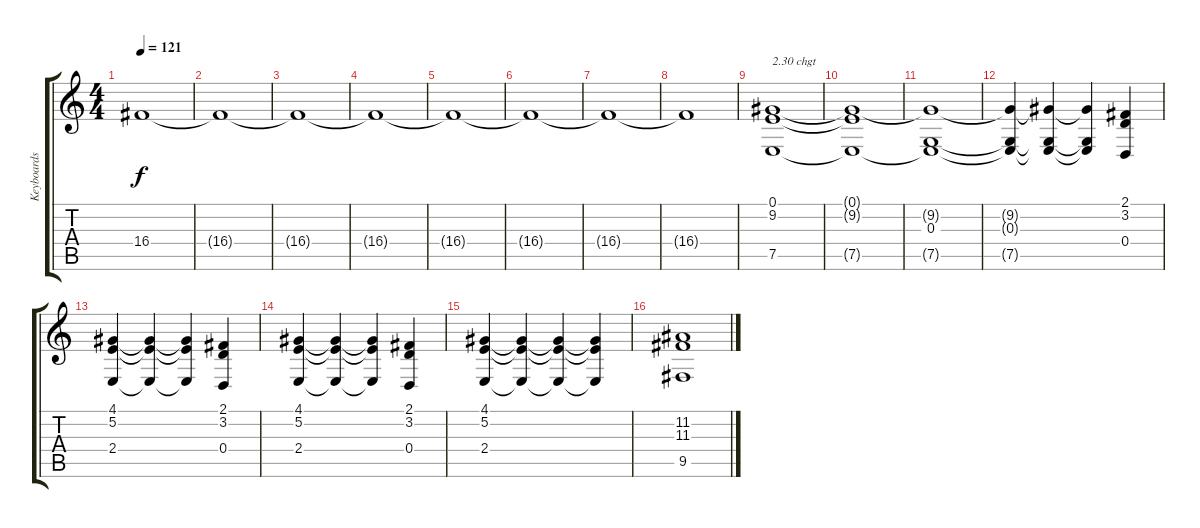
\track ("Keyboards" "Keyboards") {instrument synthstrings2}
\staff {score tabs}
\tuning (E4 B3 G3 D3 A2 E2) {hide}
\ts (4 4)
\tempo 121
\clef g2
\ks c
16.4.1{dy f} |
16.4{t}.1 |
16.4{t}.1 |
16.4{t}.1 |
16.4{t}.1 |
16.4{t}.1 |
16.4{t}.1 |
16.4{t}.1 |
(0.1 9.2 7.5).1{txt "2.30 chgt"} |
(0.1{t} 9.2{t} 7.5{t}).1 |
(9.2{t} 0.3 7.5{t}).1 |
(9.2{t} 0.3{t} 7.5{t}).4 (9.2{t} 0.3{t} 7.5{t}).4 (9.2{t} 0.3{t} 7.5{t}).4 (2.1 3.2 0.4).4 |
(4.1 5.2 2.4).4 (4.1{t} 5.2{t} 2.4{t}).4 (4.1{t} 5.2{t} 2.4{t}).4 (2.1 3.2 0.4).4 |
(4.1 5.2 2.4).4 (4.1{t} 5.2{t} 2.4{t}).4 (4.1{t} 5.2{t} 2.4{t}).4 (2.1 3.2 0.4).4 |
(4.1 5.2 2.4).4 (4.1{t} 5.2{t} 2.4{t}).4 (4.1{t} 5.2{t} 2.4{t}).4 (4.1{t} 5.2{t} 2.4{t}).4 |
(11.2 11.3 9.5).1
